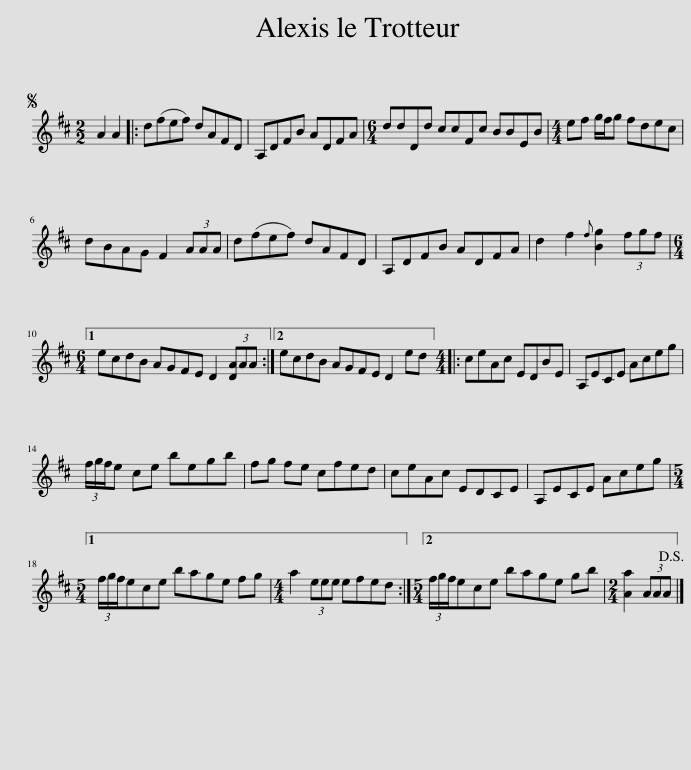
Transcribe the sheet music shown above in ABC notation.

X:1
L:1/8
M:2/2
I:linebreak $
K:D
V:1 treble
V:1
S A2 A2 |: d(fef) dAFD | A,DFB ADFA |[M:6/4] ddDd ccFc BBEB |[M:4/4] ef g/f/g fdec |$ %5
 dBAG F2 (3AAA | d(fef) dAFD | A,DFB ADFA | d2 f2{f} [Bg]2 (3fgf |1$[M:6/4] ecdB AGFE D2 (3[DA]AA :|2 %10
 ecdB AGFE D2 ed |:[M:4/4] ceAc EDBE | A,ECE Aceg |$ (3f/g/f/e ce begb | fg fe cfed | %15
 ceAc EDCE | A,ECE Aceg |1$[M:5/4] (3f/g/f/ece bage fg |[M:4/4] a2 (3eee efed :|2[M:5/4] (3f/g/f/ece bage gb | %20
[M:2/4] [Aa]2 (3AAA!D.S.! |] %21
